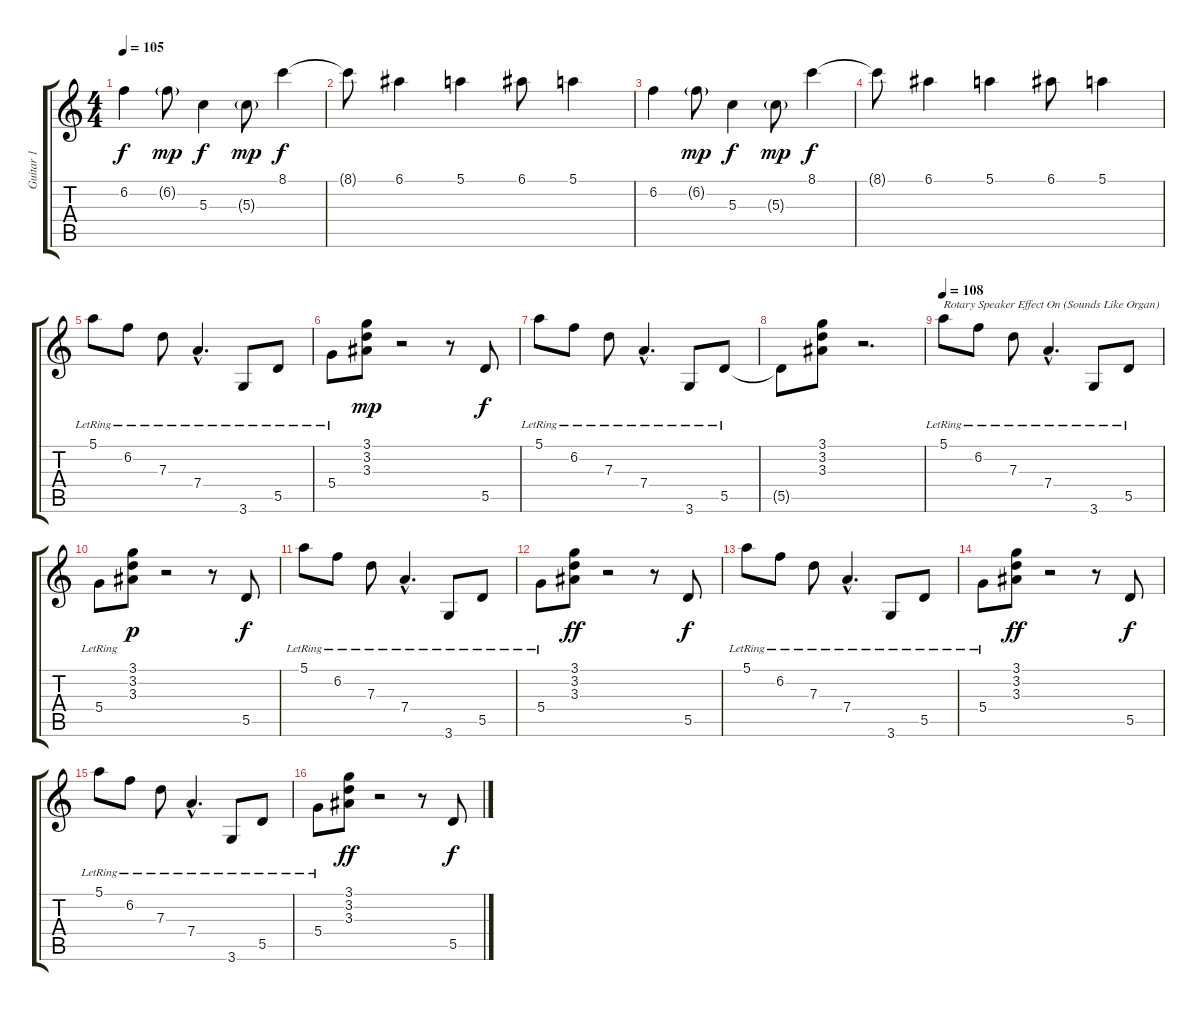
\track ("Guitar 1" "Guitar 1") {instrument electricguitarjazz}
\staff {score tabs}
\tuning (E4 B3 G3 D3 A2 E2) {hide}
\ts (4 4)
\tempo 105
\clef g2
\ks c
6.2.4{dy f} 6.2{g}.8{dy mp} 5.3.4{dy f} 5.3{g}.8{dy mp} 8.1.4{dy f} |
8.1{t}.8 6.1.4 5.1.4 6.1.8 5.1.4 |
6.2.4 6.2{g}.8{dy mp} 5.3.4{dy f} 5.3{g}.8{dy mp} 8.1.4{dy f} |
8.1{t}.8 6.1.4 5.1.4 6.1.8 5.1.4 |
5.1{lr}.8 6.2{lr}.8 7.3{lr}.8 7.4{hac lr}.4{d} 3.6{lr}.8 5.5{lr}.8 |
5.4{lr}.8 (3.1 3.2 3.3).8{dy mp} r.2 r.8 5.5.8{dy f} |
5.1{lr}.8 6.2{lr}.8 7.3{lr}.8 7.4{hac lr}.4{d} 3.6{lr}.8 5.5{lr}.8 |
5.5{t}.8 (3.1 3.2 3.3).8 r.2{d} |
\tempo 108
5.1{lr}.8{txt "Rotary Speaker Effect On (Sounds Like Organ)" volume 13} 6.2{lr}.8 7.3{lr}.8 7.4{hac lr}.4{d} 3.6{lr}.8 5.5{lr}.8 |
5.4{lr}.8 (3.1 3.2 3.3).8{dy p} r.2 r.8 5.5.8{dy f} |
5.1{lr}.8 6.2{lr}.8 7.3{lr}.8 7.4{hac lr}.4{d} 3.6{lr}.8 5.5{lr}.8 |
5.4{lr}.8 (3.1 3.2 3.3).8{dy ff} r.2 r.8 5.5.8{dy f} |
5.1{lr}.8 6.2{lr}.8 7.3{lr}.8 7.4{hac lr}.4{d} 3.6{lr}.8 5.5{lr}.8 |
5.4{lr}.8 (3.1 3.2 3.3).8{dy ff} r.2 r.8 5.5.8{dy f} |
5.1{lr}.8 6.2{lr}.8 7.3{lr}.8 7.4{hac lr}.4{d} 3.6{lr}.8 5.5{lr}.8 |
5.4{lr}.8 (3.1 3.2 3.3).8{dy ff} r.2 r.8 5.5.8{dy f}
